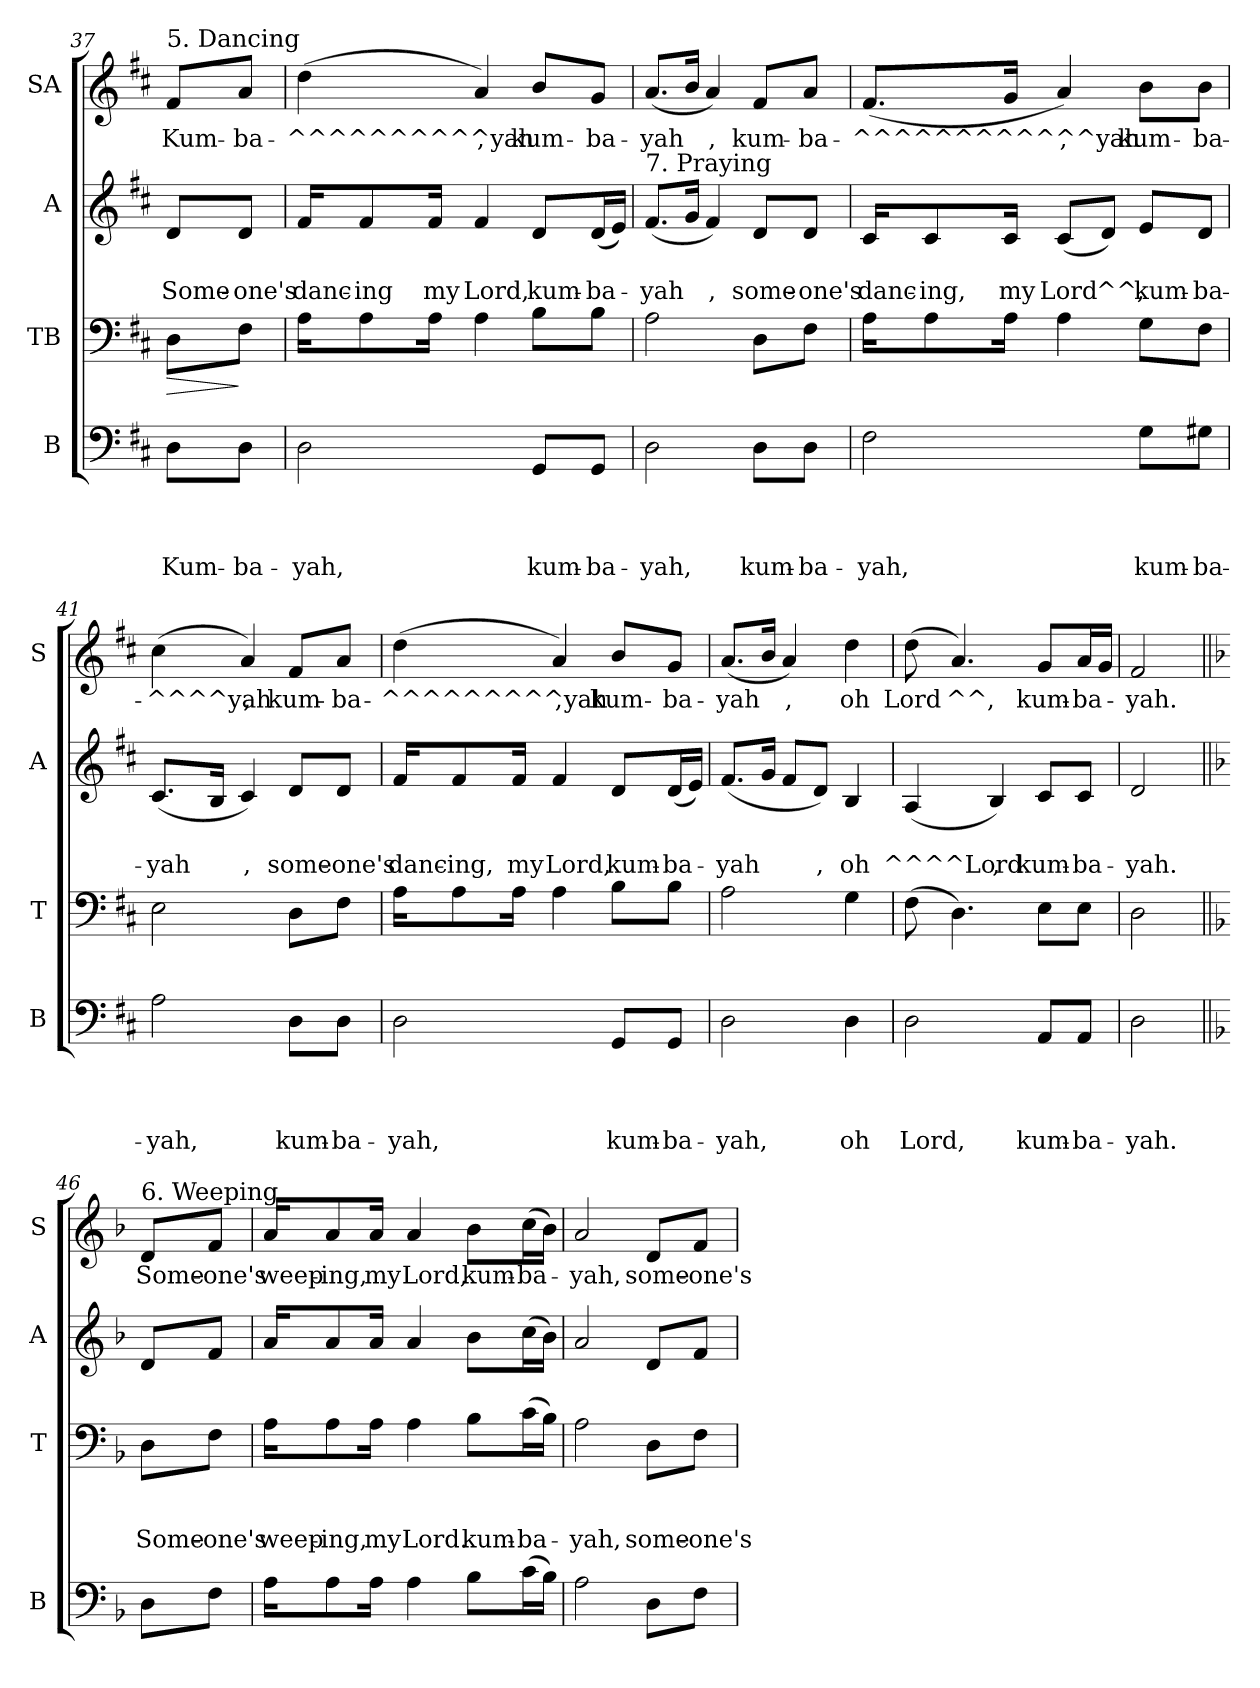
**kern	**text	**text	**text	**text	**kern	**text	**text	**text	**dynam	**kern	**text	**text	**kern	**text
*part4	*part4	*part4	*part4	*part4	*part3	*part3	*part3	*part3	*part3	*part2	*part2	*part2	*part1	*part1
*staff4	*staff4	*staff4	*staff4	*staff4	*staff3	*staff3	*staff3	*staff3	*staff3	*staff2	*staff2	*staff2	*staff1	*staff1
*I"B	*	*	*	*	*I"TB	*	*	*	*	*I"A	*	*	*I"SA	*
*I'B	*	*	*	*	*I'T	*	*	*	*	*I'A	*	*	*I'S	*
*clefF4	*	*	*	*	*clefF4	*	*	*	*	*clefG2	*	*	*clefG2	*
*k[f#c#]	*	*	*	*	*k[f#c#]	*	*	*	*	*k[f#c#]	*	*	*k[f#c#]	*
*D:	*	*	*	*	*D:	*	*	*	*	*D:	*	*	*D:	*
=37	=37	=37	=37	=37	=37	=37	=37	=37	=37	=37	=37	=37	=37	=37
!	!	!	!	!	!	!	!	!	!	!	!	!	!LO:TX:a:t=5. Dancing	!
!	!	!	!	!LO:LY:b	!	!	!	!	!LO:HP:b	!	!	!LO:LY:b	!	!LO:LY:b
8D\L	.	.	.	Kum-	8D\L	.	.	.	>	8d/L	.	Some-	8f#/L	Kum-
!	!	!	!	!LO:LY:b	!	!	!	!	!	!	!	!LO:LY:b	!	!LO:LY:b
8D\J	.	.	.	-ba-	8F#\J	.	.	.	]	8d/J	.	-one's	8a/J	-ba-
=38	=38	=38	=38	=38	=38	=38	=38	=38	=38	=38	=38	=38	=38	=38
!	!	!	!	!LO:LY:b	!	!	!	!	!	!	!	!LO:LY:b	!	!LO:LY:b
2D\	.	.	.	-yah,	16A\KL	.	.	.	.	16f#/KL	.	danc-	(>4dd\	-^^^^^^^^^^yah
!	!	!	!	!	!	!	!	!	!	!	!	!LO:LY:b	!	!
.	.	.	.	.	8A\	.	.	.	.	8f#/	.	-ing	.	.
!	!	!	!	!	!	!	!	!	!	!	!	!LO:LY:b	!	!
.	.	.	.	.	16A\Jk	.	.	.	.	16f#/Jk	.	my	.	.
!	!	!	!	!	!	!	!	!	!	!	!	!LO:LY:b	!	!LO:LY:b
.	.	.	.	.	4A\	.	.	.	.	4f#/	.	Lord,	4a/)	,
!	!	!	!	!LO:LY:b	!	!	!	!	!	!	!	!LO:LY:b	!	!LO:LY:b
8GG/L	.	.	.	kum-	8B\L	.	.	.	.	8d/L	.	kum-	8b/L	kum-
!	!	!	!	!LO:LY:b	!	!	!	!	!	!	!	!LO:LY:b	!	!LO:LY:b
8GG/J	.	.	.	-ba-	8B\J	.	.	.	.	(<16d/L	.	-ba-	8g/J	-ba-
.	.	.	.	.	.	.	.	.	.	16e/JJ)	.	.	.	.
!!LO:PB:g=z
=39	=39	=39	=39	=39	=39	=39	=39	=39	=39	=39	=39	=39	=39	=39
!	!	!	!	!	!	!	!	!	!	!LO:TX:a:t=7. Praying	!	!	!	!
!	!	!	!	!LO:LY:b	!	!	!	!	!	!	!	!LO:LY:b	!	!LO:LY:b
2D\	.	.	.	-yah,	2A\	.	.	.	.	(<8.f#/L	.	-yah	(<8.a/L	-yah
.	.	.	.	.	.	.	.	.	.	16g/Jk	.	.	16b/Jk	.
!	!	!	!	!	!	!	!	!	!	!	!	!LO:LY:b	!	!LO:LY:b
.	.	.	.	.	.	.	.	.	.	4f#/)	.	,	4a/)	,
!	!	!	!	!LO:LY:b	!	!	!	!	!	!	!	!LO:LY:b	!	!LO:LY:b
8D\L	.	.	.	kum-	8D\L	.	.	.	.	8d/L	.	some-	8f#/L	kum-
!	!	!	!	!LO:LY:b	!	!	!	!	!	!	!	!LO:LY:b	!	!LO:LY:b
8D\J	.	.	.	-ba-	8F#\J	.	.	.	.	8d/J	.	-one's	8a/J	-ba-
=40	=40	=40	=40	=40	=40	=40	=40	=40	=40	=40	=40	=40	=40	=40
!	!	!	!	!LO:LY:b	!	!	!	!	!	!	!	!LO:LY:b	!	!LO:LY:b
2F#\	.	.	.	-yah,	16A\KL	.	.	.	.	16c#/KL	.	danc-	(<8.f#/L	-^^^^^^^^^^^^yah
!	!	!	!	!	!	!	!	!	!	!	!	!LO:LY:b	!	!
.	.	.	.	.	8A\	.	.	.	.	8c#/	.	-ing,	.	.
!	!	!	!	!	!	!	!	!	!	!	!	!LO:LY:b	!	!
.	.	.	.	.	16A\Jk	.	.	.	.	16c#/Jk	.	my	16g/Jk	.
!	!	!	!	!	!	!	!	!	!	!	!	!LO:LY:b	!	!LO:LY:b
.	.	.	.	.	4A\	.	.	.	.	(<8c#/L	.	Lord	4a/)	,
!	!	!	!	!	!	!	!	!	!	!	!	!LO:LY:b	!	!
.	.	.	.	.	.	.	.	.	.	8d/J)	.	^^,	.	.
!	!	!	!	!LO:LY:b	!	!	!	!	!	!	!	!LO:LY:b	!	!LO:LY:b
8G\L	.	.	.	kum-	8G\L	.	.	.	.	8e/L	.	kum-	8b\L	kum-
!	!	!	!	!LO:LY:b	!	!	!	!	!	!	!	!LO:LY:b	!	!LO:LY:b
8G#X\J	.	.	.	-ba-	8F#\J	.	.	.	.	8d/J	.	-ba-	8b\J	-ba-
=41	=41	=41	=41	=41	=41	=41	=41	=41	=41	=41	=41	=41	=41	=41
!	!	!	!	!LO:LY:b	!	!	!	!	!	!	!	!LO:LY:b	!	!LO:LY:b
2A\	.	.	.	-yah,	2E\	.	.	.	.	(<8.c#/L	.	-yah	(>4cc#\	-^^^^yah
.	.	.	.	.	.	.	.	.	.	16B/Jk	.	.	.	.
!	!	!	!	!	!	!	!	!	!	!	!	!LO:LY:b	!	!LO:LY:b
.	.	.	.	.	.	.	.	.	.	4c#/)	.	,	4a/)	,
!	!	!	!	!LO:LY:b	!	!	!	!	!	!	!	!LO:LY:b	!	!LO:LY:b
8D\L	.	.	.	kum-	8D\L	.	.	.	.	8d/L	.	some-	8f#/L	kum-
!	!	!	!	!LO:LY:b	!	!	!	!	!	!	!	!LO:LY:b	!	!LO:LY:b
8D\J	.	.	.	-ba-	8F#\J	.	.	.	.	8d/J	.	-one's	8a/J	-ba-
!!LO:PB:g=z
=42	=42	=42	=42	=42	=42	=42	=42	=42	=42	=42	=42	=42	=42	=42
!	!	!	!	!LO:LY:b	!	!	!	!	!	!	!	!LO:LY:b	!	!LO:LY:b
2D\	.	.	.	-yah,	16A\KL	.	.	.	.	16f#/KL	.	danc-	(>4dd\	-^^^^^^^^^yah
!	!	!	!	!	!	!	!	!	!	!	!	!LO:LY:b	!	!
.	.	.	.	.	8A\	.	.	.	.	8f#/	.	-ing,	.	.
!	!	!	!	!	!	!	!	!	!	!	!	!LO:LY:b	!	!
.	.	.	.	.	16A\Jk	.	.	.	.	16f#/Jk	.	my	.	.
!	!	!	!	!	!	!	!	!	!	!	!	!LO:LY:b	!	!LO:LY:b
.	.	.	.	.	4A\	.	.	.	.	4f#/	.	Lord,	4a/)	,
!	!	!	!	!LO:LY:b	!	!	!	!	!	!	!	!LO:LY:b	!	!LO:LY:b
8GG/L	.	.	.	kum-	8B\L	.	.	.	.	8d/L	.	kum-	8b/L	kum-
!	!	!	!	!LO:LY:b	!	!	!	!	!	!	!	!LO:LY:b	!	!LO:LY:b
8GG/J	.	.	.	-ba-	8B\J	.	.	.	.	(<16d/L	.	-ba-	8g/J	-ba-
.	.	.	.	.	.	.	.	.	.	16e/JJ)	.	.	.	.
=43	=43	=43	=43	=43	=43	=43	=43	=43	=43	=43	=43	=43	=43	=43
!	!	!	!	!LO:LY:b	!	!	!	!	!	!	!	!LO:LY:b	!	!LO:LY:b
2D\	.	.	.	-yah,	2A\	.	.	.	.	(<8.f#/L	.	-yah	(<8.a/L	-yah
.	.	.	.	.	.	.	.	.	.	16g/Jk	.	.	16b/Jk	.
!	!	!	!	!	!	!	!	!	!	!	!	!	!	!LO:LY:b
.	.	.	.	.	.	.	.	.	.	8f#/L	.	.	4a/)	,
!	!	!	!	!	!	!	!	!	!	!	!	!LO:LY:b	!	!
.	.	.	.	.	.	.	.	.	.	8d/J)	.	,	.	.
!	!	!	!	!LO:LY:b	!	!	!	!	!	!	!	!LO:LY:b	!	!LO:LY:b
4D\	.	.	.	oh	4G\	.	.	.	.	4B/	.	oh	4dd\	oh
=44	=44	=44	=44	=44	=44	=44	=44	=44	=44	=44	=44	=44	=44	=44
!	!	!	!	!LO:LY:b	!	!	!	!	!	!	!	!LO:LY:b	!	!LO:LY:b
2D\	.	.	.	Lord,	(>8F#\	.	.	.	.	(<4A/	.	^^^^Lord	(>8dd\	Lord
!	!	!	!	!	!	!	!	!	!	!	!	!	!	!LO:LY:b
.	.	.	.	.	4.D\)	.	.	.	.	.	.	.	4.a/)	^^,
!	!	!	!	!	!	!	!	!	!	!	!	!LO:LY:b	!	!
.	.	.	.	.	.	.	.	.	.	4B/)	.	,	.	.
!	!	!	!	!LO:LY:b	!	!	!	!	!	!	!	!LO:LY:b	!	!LO:LY:b
8AA/L	.	.	.	kum-	8E\L	.	.	.	.	8c#/L	.	kum-	8g/L	kum-
!	!	!	!	!LO:LY:b	!	!	!	!	!	!	!	!LO:LY:b	!	!LO:LY:b
8AA/J	.	.	.	-ba-	8E\J	.	.	.	.	8c#/J	.	-ba-	16a/L	-ba-
.	.	.	.	.	.	.	.	.	.	.	.	.	16g/JJ	.
=45	=45	=45	=45	=45	=45	=45	=45	=45	=45	=45	=45	=45	=45	=45
!	!	!	!	!LO:LY:b	!	!	!	!	!	!	!	!LO:LY:b	!	!LO:LY:b
2D\	.	.	.	-yah.	2D\	.	.	.	.	2d/	.	-yah.	2f#/	-yah.
!!LO:LB:g=z
=46||	=46||	=46||	=46||	=46||	=46||	=46||	=46||	=46||	=46||	=46||	=46||	=46||	=46||	=46||
*k[b-]	*	*	*	*	*k[b-]	*	*	*	*	*k[b-]	*	*	*k[b-]	*
*F:	*	*	*	*	*F:	*	*	*	*	*F:	*	*	*F:	*
!	!	!	!	!	!	!	!	!	!	!	!	!	!LO:TX:a:t=6. Weeping	!
!	!	!	!	!	!	!	!	!LO:LY:b	!	!	!	!	!	!LO:LY:b
8D\L	.	.	.	.	8D\L	.	.	Some-	.	8d/L	.	.	8d/L	Some-
!	!	!	!	!	!	!	!	!LO:LY:b	!	!	!	!	!	!LO:LY:b
8F\J	.	.	.	.	8F\J	.	.	-one's	.	8f/J	.	.	8f/J	-one's
=47	=47	=47	=47	=47	=47	=47	=47	=47	=47	=47	=47	=47	=47	=47
!	!	!	!	!	!	!	!	!LO:LY:b	!	!	!	!	!	!LO:LY:b
16A\KL	.	.	.	.	16A\KL	.	.	weep-	.	16a/KL	.	.	16a/KL	weep-
!	!	!	!	!	!	!	!	!LO:LY:b	!	!	!	!	!	!LO:LY:b
8A\	.	.	.	.	8A\	.	.	-ing,	.	8a/	.	.	8a/	-ing,
!	!	!	!	!	!	!	!	!LO:LY:b	!	!	!	!	!	!LO:LY:b
16A\Jk	.	.	.	.	16A\Jk	.	.	my	.	16a/Jk	.	.	16a/Jk	my
!	!	!	!	!	!	!	!	!LO:LY:b	!	!	!	!	!	!LO:LY:b
4A\	.	.	.	.	4A\	.	.	Lord.	.	4a/	.	.	4a/	Lord,
!	!	!	!	!	!	!	!	!LO:LY:b	!	!	!	!	!	!LO:LY:b
8B-\L	.	.	.	.	8B-\L	.	.	kum-	.	8b-\L	.	.	8b-\L	kum-
!	!	!	!	!	!	!	!	!LO:LY:b	!	!	!	!	!	!LO:LY:b
(>16c\L	.	.	.	.	(>16c\L	.	.	-ba-	.	(>16cc\L	.	.	(>16cc\L	-ba-
16B-\JJ)	.	.	.	.	16B-\JJ)	.	.	.	.	16b-\JJ)	.	.	16b-\JJ)	.
=48	=48	=48	=48	=48	=48	=48	=48	=48	=48	=48	=48	=48	=48	=48
!	!	!	!	!	!	!	!	!LO:LY:b	!	!	!	!	!	!LO:LY:b
2A\	.	.	.	.	2A\	.	.	-yah,	.	2a/	.	.	2a/	-yah,
!	!	!	!	!	!	!	!	!LO:LY:b	!	!	!	!	!	!LO:LY:b
8D\L	.	.	.	.	8D\L	.	.	some-	.	8d/L	.	.	8d/L	some-
!	!	!	!	!	!	!	!	!LO:LY:b	!	!	!	!	!	!LO:LY:b
8F\J	.	.	.	.	8F\J	.	.	-one's	.	8f/J	.	.	8f/J	-one's
=	=	=	=	=	=	=	=	=	=	=	=	=	=	=
*-	*-	*-	*-	*-	*-	*-	*-	*-	*-	*-	*-	*-	*-	*-
